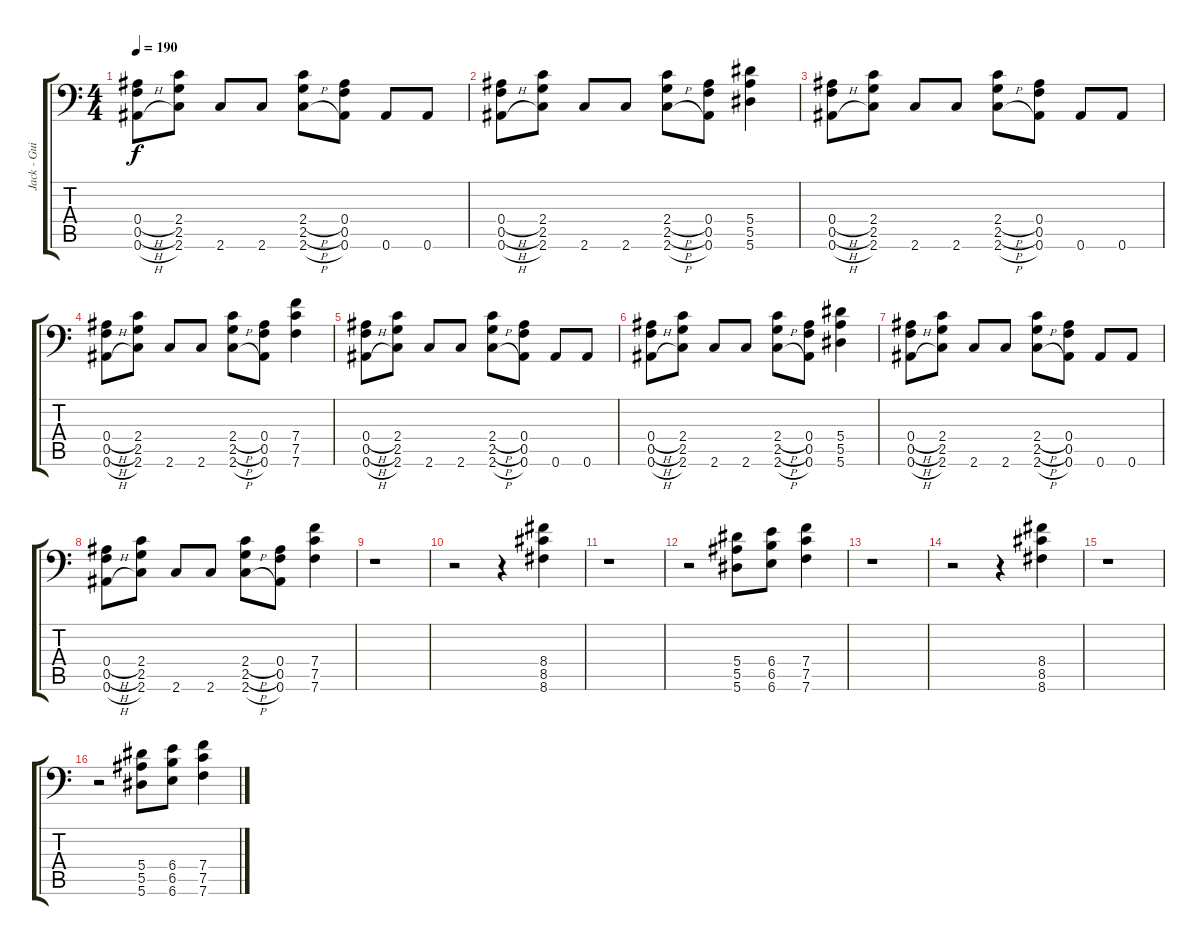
\track ("Jack - Guitar" "Jack - Gui") {instrument distortionguitar}
\staff {score tabs}
\tuning (C4 G3 Eb3 Bb2 F2 Bb1) {hide}
\ts (4 4)
\tempo 190
\clef f4
\ks c
(0.4{h} 0.5{h} 0.6{h}).8{dy f} (2.4 2.5 2.6).8 2.6.8 2.6.8 (2.4{h} 2.5{h} 2.6{h}).8 (0.4 0.5 0.6).8 0.6.8 0.6.8 |
(0.4{h} 0.5{h} 0.6{h}).8 (2.4 2.5 2.6).8 2.6.8 2.6.8 (2.4{h} 2.5{h} 2.6{h}).8 (0.4 0.5 0.6).8 (5.4 5.5 5.6).4 |
(0.4{h} 0.5{h} 0.6{h}).8 (2.4 2.5 2.6).8 2.6.8 2.6.8 (2.4{h} 2.5{h} 2.6{h}).8 (0.4 0.5 0.6).8 0.6.8 0.6.8 |
(0.4{h} 0.5{h} 0.6{h}).8 (2.4 2.5 2.6).8 2.6.8 2.6.8 (2.4{h} 2.5{h} 2.6{h}).8 (0.4 0.5 0.6).8 (7.4 7.5 7.6).4 |
(0.4{h} 0.5{h} 0.6{h}).8 (2.4 2.5 2.6).8 2.6.8 2.6.8 (2.4{h} 2.5{h} 2.6{h}).8 (0.4 0.5 0.6).8 0.6.8 0.6.8 |
(0.4{h} 0.5{h} 0.6{h}).8 (2.4 2.5 2.6).8 2.6.8 2.6.8 (2.4{h} 2.5{h} 2.6{h}).8 (0.4 0.5 0.6).8 (5.4 5.5 5.6).4 |
(0.4{h} 0.5{h} 0.6{h}).8 (2.4 2.5 2.6).8 2.6.8 2.6.8 (2.4{h} 2.5{h} 2.6{h}).8 (0.4 0.5 0.6).8 0.6.8 0.6.8 |
(0.4{h} 0.5{h} 0.6{h}).8 (2.4 2.5 2.6).8 2.6.8 2.6.8 (2.4{h} 2.5{h} 2.6{h}).8 (0.4 0.5 0.6).8 (7.4 7.5 7.6).4 |
r.1 |
r.2 r.4 (8.4 8.5 8.6).4 |
r.1 |
r.2 (5.4 5.5 5.6).8 (6.4 6.5 6.6).8 (7.4 7.5 7.6).4 |
r.1 |
r.2 r.4 (8.4 8.5 8.6).4 |
r.1 |
r.2 (5.4 5.5 5.6).8 (6.4 6.5 6.6).8 (7.4 7.5 7.6).4
